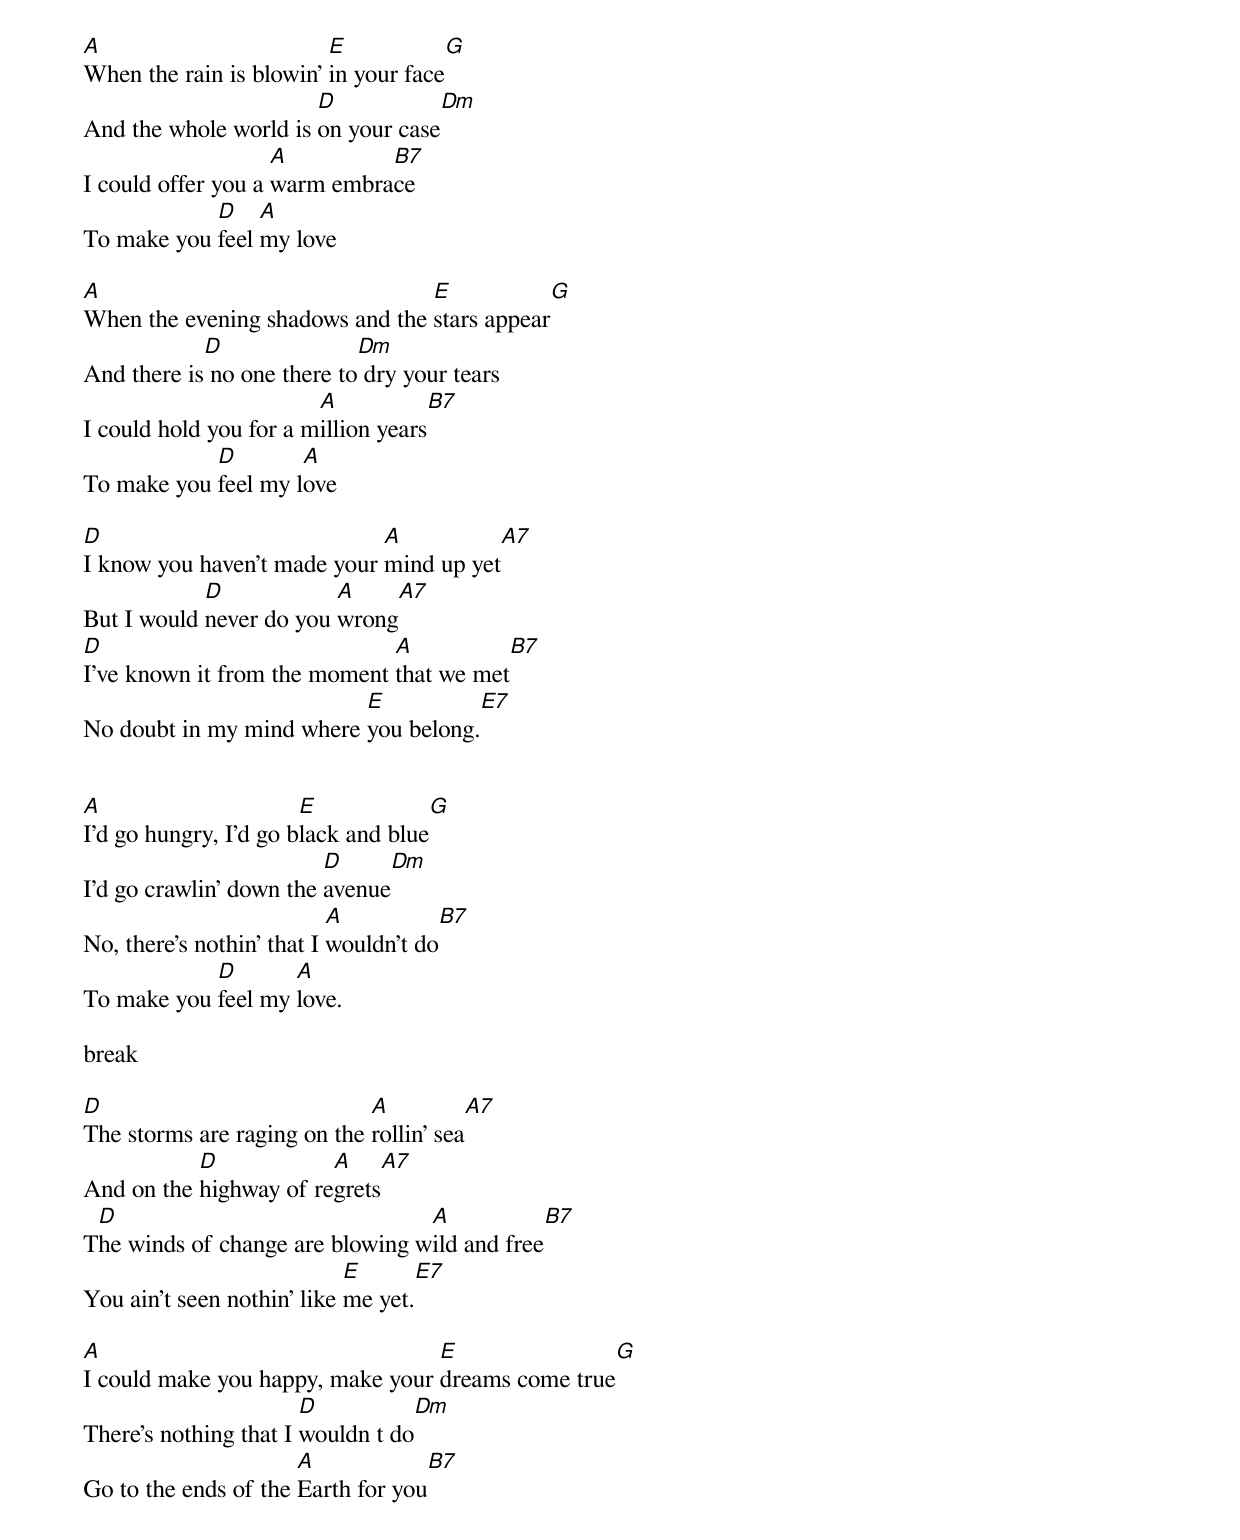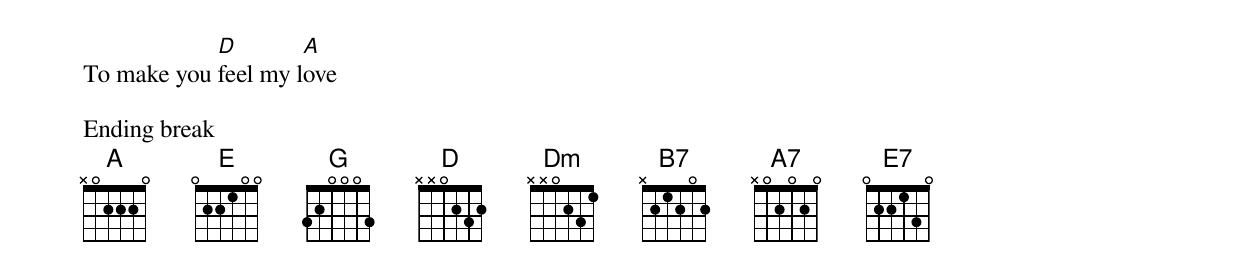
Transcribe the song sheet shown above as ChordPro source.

{MAKE YOU FEEL MY LOVE}

[A]When the rain is blowin' [E]in your face[G]
And the whole world is [D]on your case[Dm]
I could offer you a [A]warm embra[B7]ce
To make you [D]feel [A]my love

[A]When the evening shadows and the [E]stars appear[G]
And there is[D] no one there to[Dm] dry your tears
I could hold you for a m[A]illion years[B7]
To make you [D]feel my l[A]ove

[D]I know you haven't made your [A]mind up yet[A7]
But I would [D]never do you [A]wrong[A7]
[D]I've known it from the moment [A]that we met[B7]
No doubt in my mind where [E]you belong.[E7]


[A]I'd go hungry, I'd go b[E]lack and blue[G]
I'd go crawlin' down the [D]avenue[Dm]
No, there's nothin' that I [A]wouldn't do[B7]
To make you [D]feel my [A]love.

break

[D]The storms are raging on the [A]rollin' sea[A7]
And on the [D]highway of re[A]grets[A7]
T[D]he winds of change are blowing w[A]ild and free[B7]
You ain't seen nothin' like [E]me yet.[E7]

[A]I could make you happy, make your [E]dreams come true[G]
There's nothing that I [D]wouldn t do[Dm]
Go to the ends of the [A]Earth for you[B7]
To make you [D]feel my l[A]ove

Ending break
